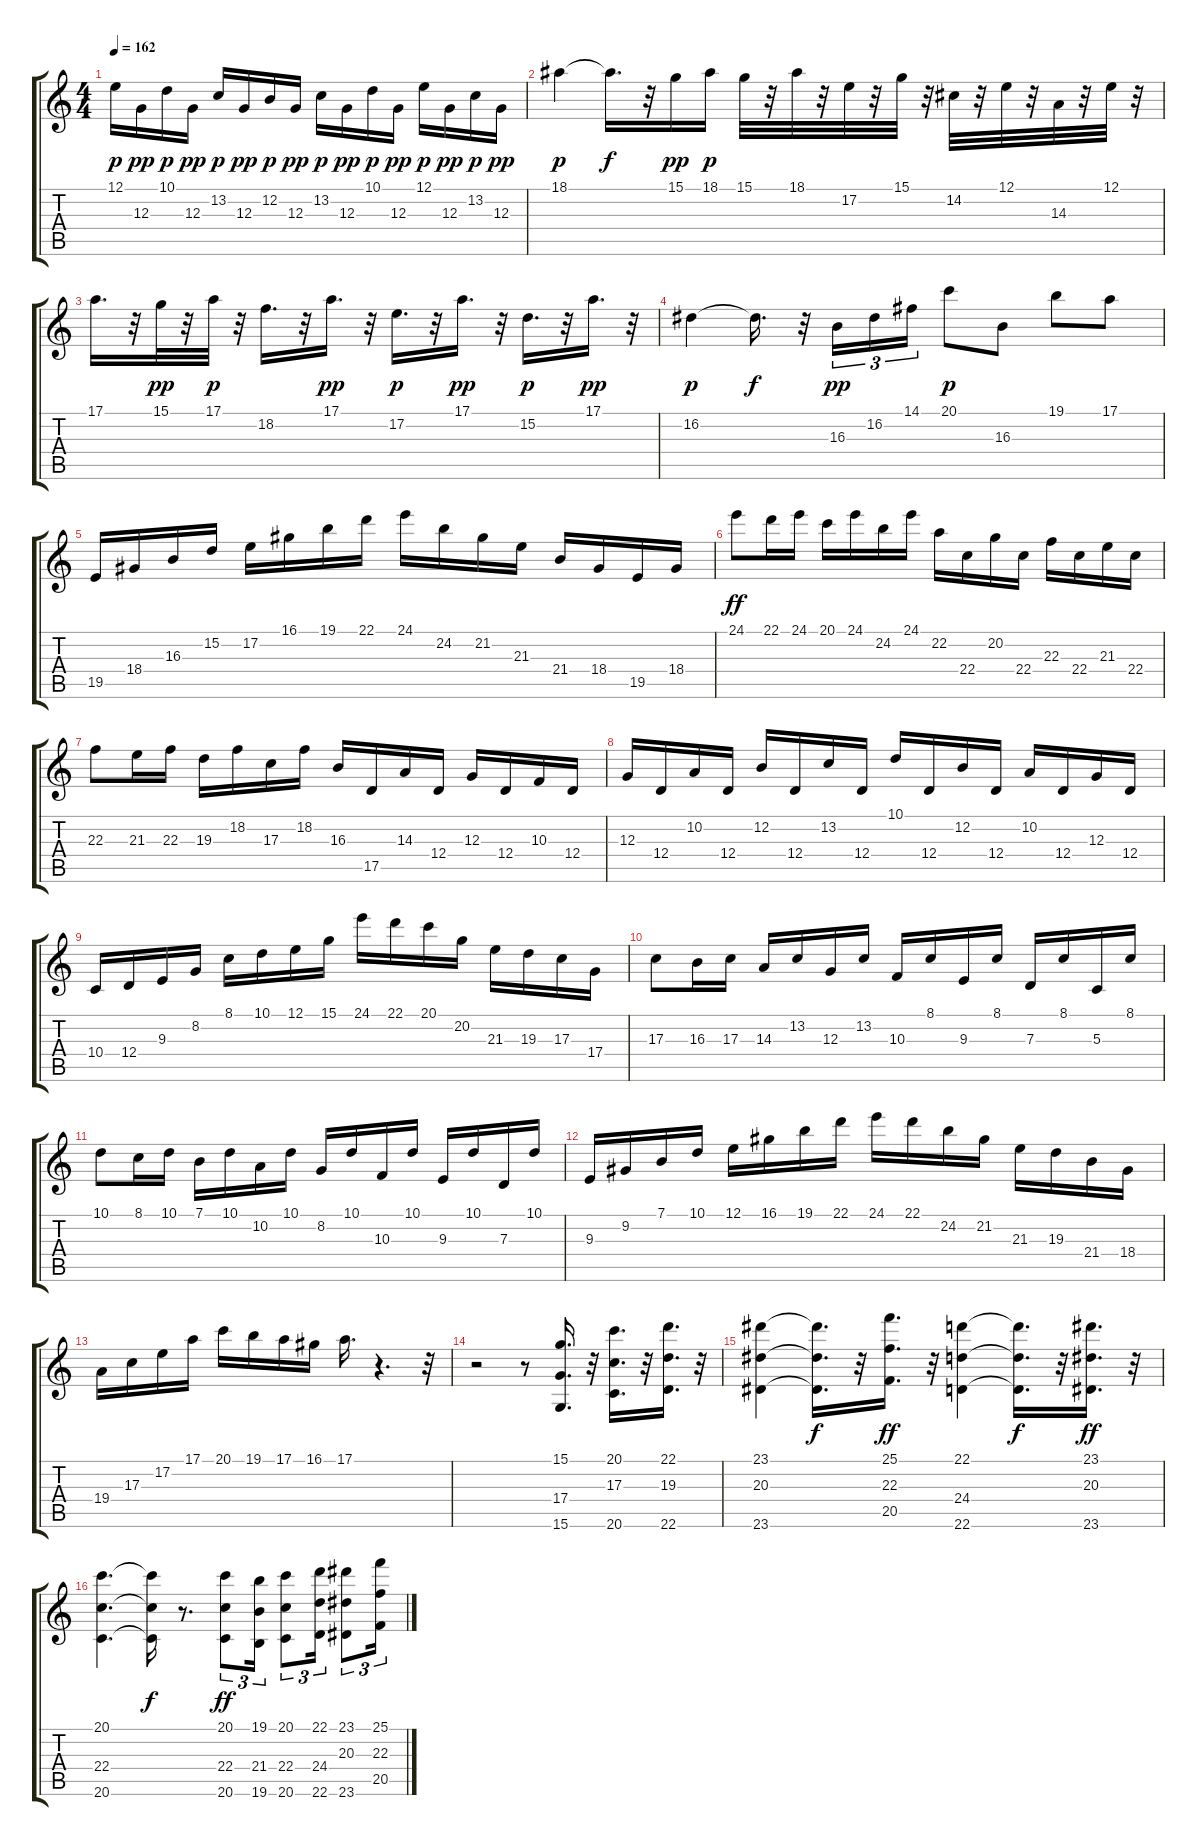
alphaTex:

\track "" {instrument stringensemble1}
\staff {score tabs}
\tuning (E4 B3 G3 D3 A2 E2) {hide}
\ts (4 4)
\tempo 162
\clef g2
\ks c
12.1.16{dy p} 12.3.16{dy pp} 10.1.16{dy p} 12.3.16{dy pp} 13.2.16{dy p} 12.3.16{dy pp} 12.2.16{dy p} 12.3.16{dy pp} 13.2.16{dy p} 12.3.16{dy pp} 10.1.16{dy p} 12.3.16{dy pp} 12.1.16{dy p} 12.3.16{dy pp} 13.2.16{dy p} 12.3.16{dy pp} |
18.1.4{dy p} 18.1{t}.16{d dy f} r.32 15.1.16{dy pp} 18.1.16{dy p} 15.1.32 r.32 18.1.32 r.32 17.2.32 r.32 15.1.32 r.32 14.2.32 r.32 12.1.32 r.32 14.3.32 r.32 12.1.32 r.32 |
17.1.16{d} r.32 15.1.32{dy pp} r.32 17.1.32{dy p} r.32 18.2.16{d} r.32 17.1.16{d dy pp} r.32 17.2.16{d dy p} r.32 17.1.16{d dy pp} r.32 15.2.16{d dy p} r.32 17.1.16{d dy pp} r.32 |
16.2.4{dy p} 16.2{t}.16{d dy f} r.32 16.3.16{tu (3 2) dy pp} 16.2.16{tu (3 2)} 14.1.16{tu (3 2)} 20.1.8{dy p} 16.3.8 19.1.8 17.1.8 |
19.5.16 18.4.16 16.3.16 15.2.16 17.2.16 16.1.16 19.1.16 22.1.16 24.1.16 24.2.16 21.2.16 21.3.16 21.4.16 18.4.16 19.5.16 18.4.16 |
24.1.8{dy ff} 22.1.16 24.1.16 20.1.16 24.1.16 24.2.16 24.1.16 22.2.16 22.4.16 20.2.16 22.4.16 22.3.16 22.4.16 21.3.16 22.4.16 |
22.3.8 21.3.16 22.3.16 19.3.16 18.2.16 17.3.16 18.2.16 16.3.16 17.5.16 14.3.16 12.4.16 12.3.16 12.4.16 10.3.16 12.4.16 |
12.3.16 12.4.16 10.2.16 12.4.16 12.2.16 12.4.16 13.2.16 12.4.16 10.1.16 12.4.16 12.2.16 12.4.16 10.2.16 12.4.16 12.3.16 12.4.16 |
10.4.16 12.4.16 9.3.16 8.2.16 8.1.16 10.1.16 12.1.16 15.1.16 24.1.16 22.1.16 20.1.16 20.2.16 21.3.16 19.3.16 17.3.16 17.4.16 |
17.3.8 16.3.16 17.3.16 14.3.16 13.2.16 12.3.16 13.2.16 10.3.16 8.1.16 9.3.16 8.1.16 7.3.16 8.1.16 5.3.16 8.1.16 |
10.1.8 8.1.16 10.1.16 7.1.16 10.1.16 10.2.16 10.1.16 8.2.16 10.1.16 10.3.16 10.1.16 9.3.16 10.1.16 7.3.16 10.1.16 |
9.3.16 9.2.16 7.1.16 10.1.16 12.1.16 16.1.16 19.1.16 22.1.16 24.1.16 22.1.16 24.2.16 21.2.16 21.3.16 19.3.16 21.4.16 18.4.16 |
19.4.16 17.3.16 17.2.16 17.1.16 20.1.16 19.1.16 17.1.16 16.1.16 17.1.16{d} r.4{d} r.32 |
r.2 r.8 (15.1 17.4 15.6).16{d} r.32 (20.1 17.3 20.6).16{d} r.32 (22.1 19.3 22.6).16{d} r.32 |
(23.1 20.3 23.6).4 (23.1{t} 20.3{t} 23.6{t}).16{d dy f} r.32 (25.1 22.3 20.5).16{d dy ff} r.32 (22.1 24.4 22.6).4 (22.1{t} 24.4{t} 22.6{t}).16{d dy f} r.32 (23.1 20.3 23.6).16{d dy ff} r.32 |
(20.1 22.4 20.6).4{d} (20.1{t} 22.4{t} 20.6{t}).16{dy f} r.8{d} (20.1 22.4 20.6).8{tu (3 2) dy ff} (19.1 21.4 19.6).16{tu (3 2)} (20.1 22.4 20.6).8{tu (3 2)} (22.1 24.4 22.6).16{tu (3 2)} (23.1 20.3 23.6).8{tu (3 2)} (25.1 22.3 20.5).16{tu (3 2)}
